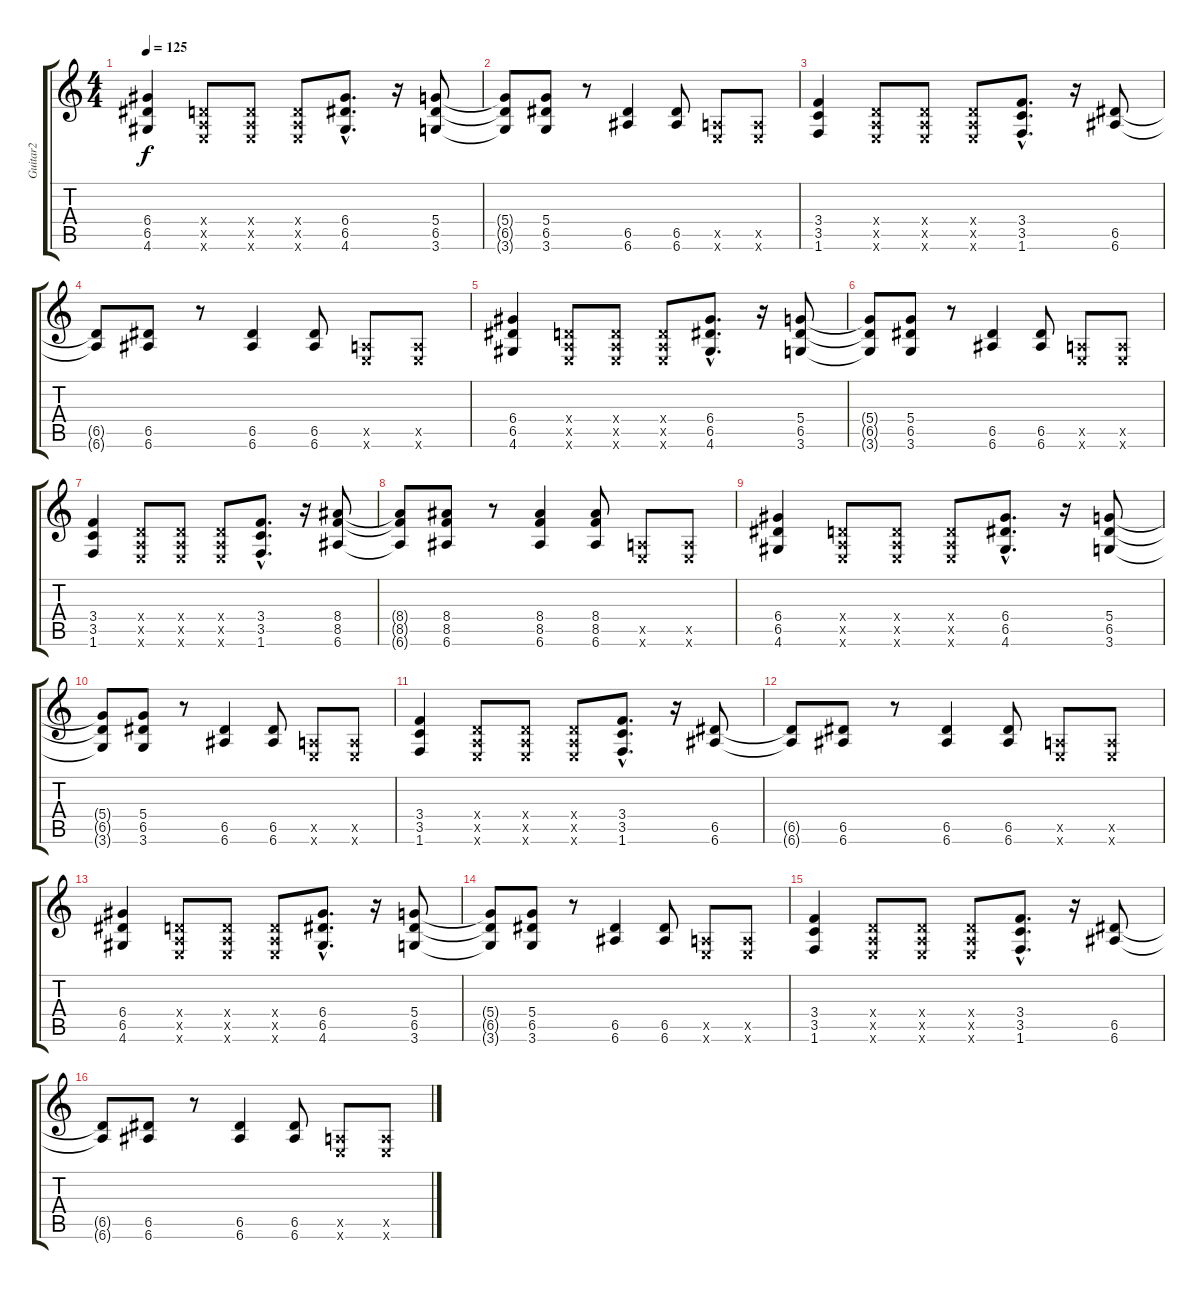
\track ("Guitar2" "Guitar2") {instrument distortionguitar}
\staff {score tabs}
\tuning (E4 B3 G3 D3 A2 E2) {hide}
\ts (4 4)
\tempo 125
\clef g2
\ks c
(6.4 6.5 4.6).4{dy f} (0.4{x} 0.5{x} 0.6{x}).8 (0.4{x} 0.5{x} 0.6{x}).8 (0.4{x} 0.5{x} 0.6{x}).8 (6.4{hac} 6.5{hac} 4.6{hac}).8{d} r.16 (5.4 6.5 3.6).8 |
(5.4{t} 6.5{t} 3.6{t}).8 (5.4 6.5 3.6).8 r.8 (6.5 6.6).4 (6.5 6.6).8 (0.5{x} 0.6{x}).8 (0.5{x} 0.6{x}).8 |
(3.4 3.5 1.6).4 (0.4{x} 0.5{x} 0.6{x}).8 (0.4{x} 0.5{x} 0.6{x}).8 (0.4{x} 0.5{x} 0.6{x}).8 (3.4{hac} 3.5{hac} 1.6{hac}).8{d} r.16 (6.5 6.6).8 |
(6.5{t} 6.6{t}).8 (6.5 6.6).8 r.8 (6.5 6.6).4 (6.5 6.6).8 (0.5{x} 0.6{x}).8 (0.5{x} 0.6{x}).8 |
(6.4 6.5 4.6).4 (0.4{x} 0.5{x} 0.6{x}).8 (0.4{x} 0.5{x} 0.6{x}).8 (0.4{x} 0.5{x} 0.6{x}).8 (6.4{hac} 6.5{hac} 4.6{hac}).8{d} r.16 (5.4 6.5 3.6).8 |
(5.4{t} 6.5{t} 3.6{t}).8 (5.4 6.5 3.6).8 r.8 (6.5 6.6).4 (6.5 6.6).8 (0.5{x} 0.6{x}).8 (0.5{x} 0.6{x}).8 |
(3.4 3.5 1.6).4 (0.4{x} 0.5{x} 0.6{x}).8 (0.4{x} 0.5{x} 0.6{x}).8 (0.4{x} 0.5{x} 0.6{x}).8 (3.4{hac} 3.5{hac} 1.6{hac}).8{d} r.16 (8.4 8.5 6.6).8 |
(8.4{t} 8.5{t} 6.6{t}).8 (8.4 8.5 6.6).8 r.8 (8.4 8.5 6.6).4 (8.4 8.5 6.6).8 (0.5{x} 0.6{x}).8 (0.5{x} 0.6{x}).8 |
(6.4 6.5 4.6).4 (0.4{x} 0.5{x} 0.6{x}).8 (0.4{x} 0.5{x} 0.6{x}).8 (0.4{x} 0.5{x} 0.6{x}).8 (6.4{hac} 6.5{hac} 4.6{hac}).8{d} r.16 (5.4 6.5 3.6).8 |
(5.4{t} 6.5{t} 3.6{t}).8 (5.4 6.5 3.6).8 r.8 (6.5 6.6).4 (6.5 6.6).8 (0.5{x} 0.6{x}).8 (0.5{x} 0.6{x}).8 |
(3.4 3.5 1.6).4 (0.4{x} 0.5{x} 0.6{x}).8 (0.4{x} 0.5{x} 0.6{x}).8 (0.4{x} 0.5{x} 0.6{x}).8 (3.4{hac} 3.5{hac} 1.6{hac}).8{d} r.16 (6.5 6.6).8 |
(6.5{t} 6.6{t}).8 (6.5 6.6).8 r.8 (6.5 6.6).4 (6.5 6.6).8 (0.5{x} 0.6{x}).8 (0.5{x} 0.6{x}).8 |
(6.4 6.5 4.6).4 (0.4{x} 0.5{x} 0.6{x}).8 (0.4{x} 0.5{x} 0.6{x}).8 (0.4{x} 0.5{x} 0.6{x}).8 (6.4{hac} 6.5{hac} 4.6{hac}).8{d} r.16 (5.4 6.5 3.6).8 |
(5.4{t} 6.5{t} 3.6{t}).8 (5.4 6.5 3.6).8 r.8 (6.5 6.6).4 (6.5 6.6).8 (0.5{x} 0.6{x}).8 (0.5{x} 0.6{x}).8 |
(3.4 3.5 1.6).4 (0.4{x} 0.5{x} 0.6{x}).8 (0.4{x} 0.5{x} 0.6{x}).8 (0.4{x} 0.5{x} 0.6{x}).8 (3.4{hac} 3.5{hac} 1.6{hac}).8{d} r.16 (6.5 6.6).8 |
(6.5{t} 6.6{t}).8 (6.5 6.6).8 r.8 (6.5 6.6).4 (6.5 6.6).8 (0.5{x} 0.6{x}).8 (0.5{x} 0.6{x}).8
